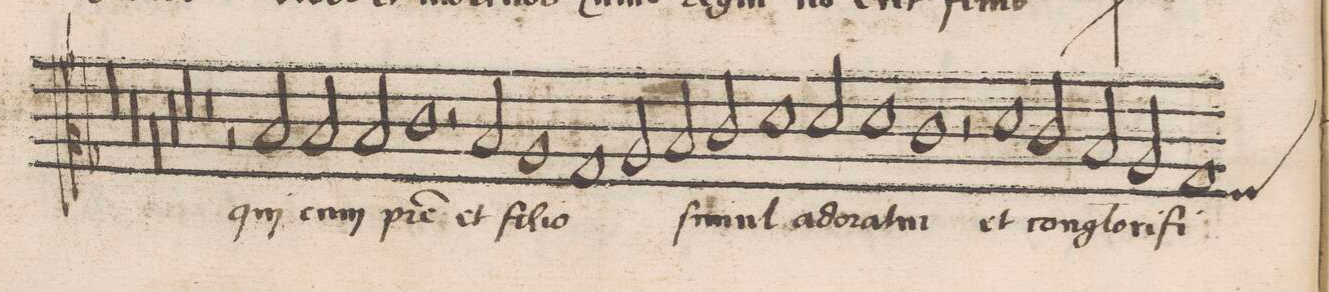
**kern	**text
*I"CANTVS	*
*clefC2	*
*k[b-]	*
*met(C|)	*
*M2/1	*
00r	.
=117-	=117-
=118-	=118-
00r	.
=119-	=119-
=120-	=120-
00r	.
=121-	=121-
=122-	=122-
00r	.
=123-	=123-
=124-	=124-
00r	.
=125-	=125-
=126-	=126-
0r	.
=127-	=127-
2r	.
2d/	qui
2d/	cum
2d/	p(at)-
=128-	=128-
1e\	-re
2r	.
2d/	et
=129-	=129-
1c/	fi-
1B-/	-li-
=130-	=130-
2c/	-o
2d/	ſi-
2e/	-mul
1f\	a-
=131-	=131-
2f/	-do-
1f\	-ra-
=132-	=132-
1e\	-tur
2r	.
1f\	et
=133-	=133-
2e/	con-
2d/	-glo-
2c/	-ri-
=134-	=134-
*custos:A	*
1B-/	-fi-
*-	*-
